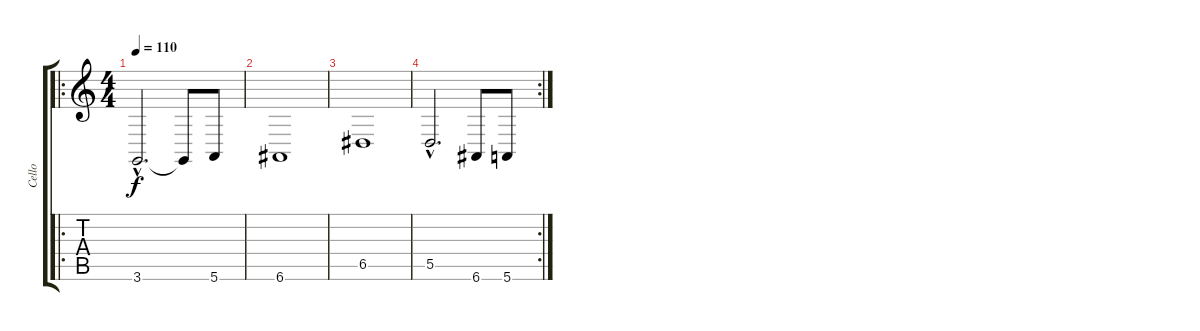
\track ("Cello" "Cello") {instrument cello}
\staff {score tabs}
\tuning (E4 B3 G3 D3 A2 E2) {hide}
\ro
\ts (4 4)
\tempo 110
\clef g2
\ks c
3.6{hac}.2{d dy f} 3.6{t}.8 5.6.8 |
6.6.1 |
6.5.1 |
\rc 2
5.5{hac}.2{d} 6.6.8 5.6.8
